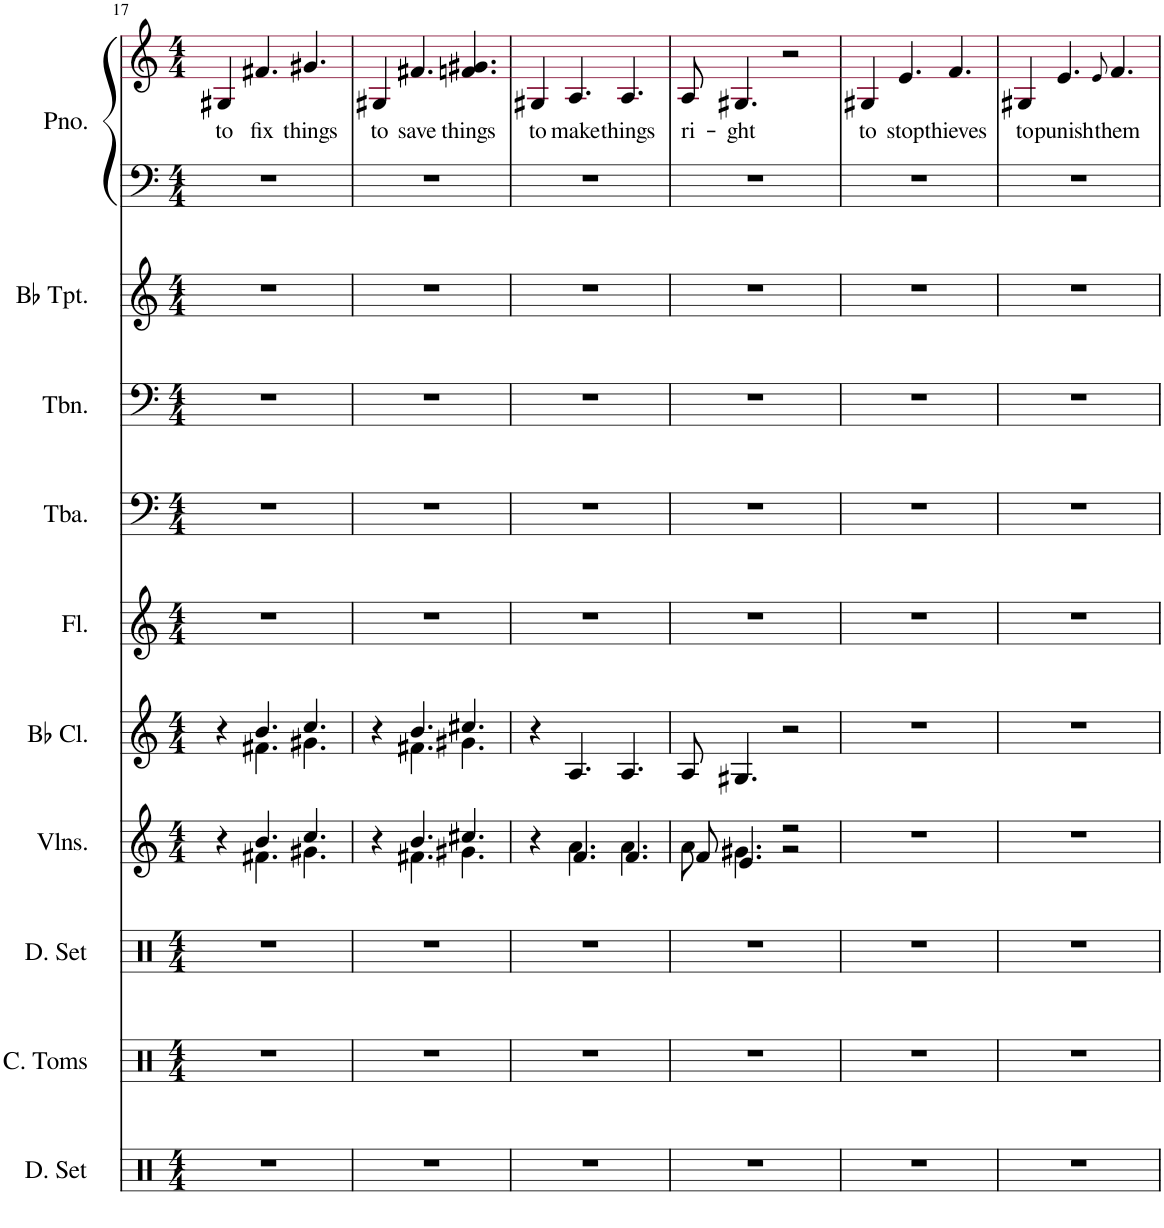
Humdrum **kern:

**kern	**kern	**kern	**kern	**kern	**kern	**kern	**kern	**kern	**kern	**kern	**text
*part10	*part9	*part8	*part7	*part6	*part5	*part4	*part3	*part2	*part1	*part1	*part1
*staff11	*staff10	*staff9	*staff8	*staff7	*staff6	*staff5	*staff4	*staff3	*staff2	*staff1	*staff1
*I"Drumset	*I"Concert Toms	*I"Drumset	*I"Violins	*I"Bb Clarinet	*I"Flute	*I"Tuba	*I"Trombone	*I"Bb Trumpet	*I"Piano	*	*
*I'D. Set	*I'C. Toms	*I'D. Set	*I'Vlns.	*I'Bb Cl.	*I'Fl.	*I'Tba.	*I'Tbn.	*I'Bb Tpt.	*I'Pno.	*	*
!!LO:PB:g=z
*clefX	*clefX	*clefX	*clefG2	*clefG2	*clefG2	*clefF4	*clefF4	*clefG2	*clefF4	*clefG2	*
*	*	*	*	*ITrd1c2	*	*	*	*ITrd1c2	*	*	*
*k[]	*k[]	*k[]	*k[]	*k[]	*k[]	*k[]	*k[]	*k[]	*k[]	*k[]	*
*M4/4	*M4/4	*M4/4	*M4/4	*M4/4	*M4/4	*M4/4	*M4/4	*M4/4	*M4/4	*M4/4	*
=17	=17	=17	=17	=17	=17	=17	=17	=17	=17	=17	=17
*	*	*	*^	*^	*	*	*	*	*	*	*
!	!	!	!	!	!	!	!	!	!	!	!	!	!LO:LY:b
1r	1r	1r	4r	4ryy	4r	4ryy	1r	1r	1r	1r	1r	4G#X/	to
!	!	!	!	!	!	!	!	!	!	!	!	!	!LO:LY:b
.	.	.	4.b/	4.f#X\	4.b/	4.f#X\	.	.	.	.	.	4.f#X/	fix
!	!	!	!	!	!	!	!	!	!	!	!	!	!LO:LY:b
.	.	.	4.cc/	4.g#X\	4.cc/	4.g#X\	.	.	.	.	.	4.g#X/	things
=18	=18	=18	=18	=18	=18	=18	=18	=18	=18	=18	=18	=18	=18
!	!	!	!	!	!	!	!	!	!	!	!	!	!LO:LY:b
1r	1r	1r	4r	4ryy	4r	4ryy	1r	1r	1r	1r	1r	4G#X/	to
!	!	!	!	!	!	!	!	!	!	!	!	!	!LO:LY:b
.	.	.	4.b/	4.f#X\	4.b/	4.f#X\	.	.	.	.	.	4.f#X/	save
!	!	!	!	!	!	!	!	!	!	!	!	!	!LO:LY:b
.	.	.	4.cc#X/	4.g#X\	4.cc#X/	4.g#X\	.	.	.	.	.	4.fn/ 4.g#X/	things
=19	=19	=19	=19	=19	=19	=19	=19	=19	=19	=19	=19	=19	=19
!	!	!	!	!	!	!	!	!	!	!	!	!	!LO:LY:b
*	*	*	*	*	*v	*v	*	*	*	*	*	*	*
1r	1r	1r	4r	4ryy	4r	1r	1r	1r	1r	1r	4G#X/	to
!	!	!	!	!	!	!	!	!	!	!	!	!LO:LY:b
.	.	.	4.f/	4.a\	4.A/	.	.	.	.	.	4.A/	make
!	!	!	!	!	!	!	!	!	!	!	!	!LO:LY:b
.	.	.	4.f/	4.a\	4.A/	.	.	.	.	.	4.A/	things
=20	=20	=20	=20	=20	=20	=20	=20	=20	=20	=20	=20	=20
!	!	!	!	!	!	!	!	!	!	!	!	!LO:LY:b
1r	1r	1r	8f/	8a\	8A/	1r	1r	1r	1r	1r	8A/	-ri-
!	!	!	!	!	!	!	!	!	!	!	!	!LO:LY:b
.	.	.	4.e/	4.g#X\	4.G#X/	.	.	.	.	.	4.G#X/	-ght
.	.	.	2r	2r	2r	.	.	.	.	.	2r	.
=21	=21	=21	=21	=21	=21	=21	=21	=21	=21	=21	=21	=21
!	!	!	!	!	!	!	!	!	!	!	!	!LO:LY:b
*	*	*	*v	*v	*	*	*	*	*	*	*	*
1r	1r	1r	1r	1r	1r	1r	1r	1r	1r	4G#X/	to
!	!	!	!	!	!	!	!	!	!	!	!LO:LY:b
.	.	.	.	.	.	.	.	.	.	4.e/	stop
!	!	!	!	!	!	!	!	!	!	!	!LO:LY:b
.	.	.	.	.	.	.	.	.	.	4.f/	thieves
=22	=22	=22	=22	=22	=22	=22	=22	=22	=22	=22	=22
!	!	!	!	!	!	!	!	!	!	!	!LO:LY:b
1r	1r	1r	1r	1r	1r	1r	1r	1r	1r	4G#X/	to
!	!	!	!	!	!	!	!	!	!	!	!LO:LY:b
.	.	.	.	.	.	.	.	.	.	4.e/	punish
.	.	.	.	.	.	.	.	.	.	8qe/	.
!	!	!	!	!	!	!	!	!	!	!	!LO:LY:b
.	.	.	.	.	.	.	.	.	.	4.f/	them
=	=	=	=	=	=	=	=	=	=	=	=
*-	*-	*-	*-	*-	*-	*-	*-	*-	*-	*-	*-
